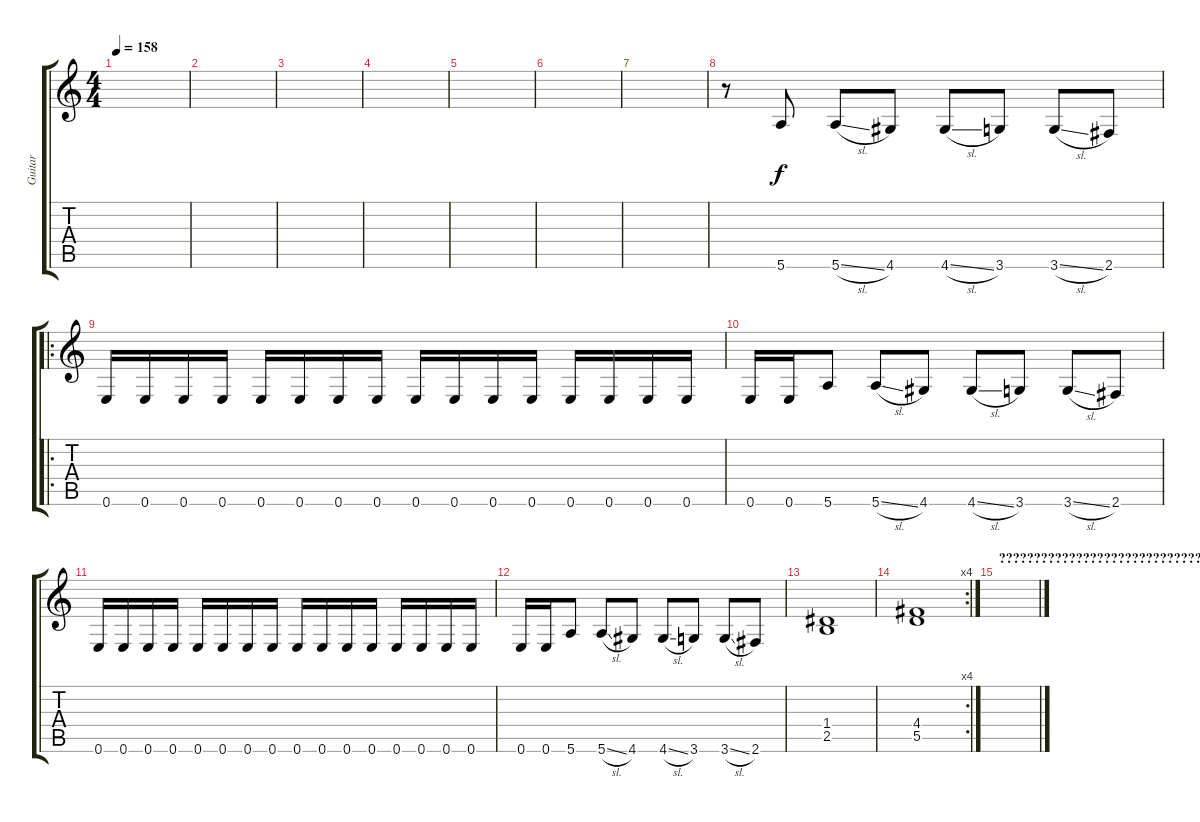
\track ("Guitar" "Guitar") {instrument distortionguitar}
\staff {score tabs}
\tuning (E4 B3 G3 D3 A2 E2) {hide}
\ts (4 4)
\tempo 158
\clef g2
\ks c
|
|
|
|
|
|
|
r.8 5.6.8 5.6{sl}.8 4.6.8 4.6{sl}.8 3.6.8 3.6{sl}.8 2.6.8 |
\ro
0.6.16 0.6.16 0.6.16 0.6.16 0.6.16 0.6.16 0.6.16 0.6.16 0.6.16 0.6.16 0.6.16 0.6.16 0.6.16 0.6.16 0.6.16 0.6.16 |
0.6.16 0.6.16 5.6.8 5.6{sl}.8 4.6.8 4.6{sl}.8 3.6.8 3.6{sl}.8 2.6.8 |
0.6.16 0.6.16 0.6.16 0.6.16 0.6.16 0.6.16 0.6.16 0.6.16 0.6.16 0.6.16 0.6.16 0.6.16 0.6.16 0.6.16 0.6.16 0.6.16 |
0.6.16 0.6.16 5.6.8 5.6{sl}.8 4.6.8 4.6{sl}.8 3.6.8 3.6{sl}.8 2.6.8 |
(1.4 2.5).1 |
\rc 4
(4.4 5.5).1 |
\section ("" "???????????????????????????????????????????????????????")
